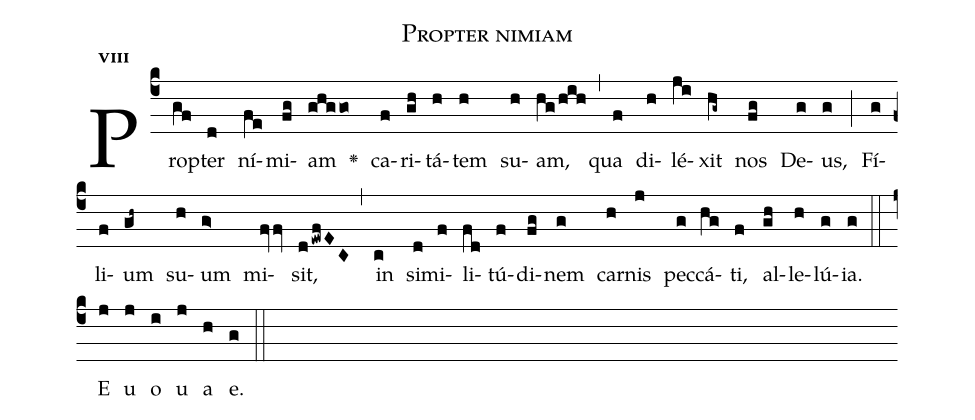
name:Propter nimiam;
office-part:Antiphona;
mode:8;
%%
initial-style: 1;
name: Propter nimiam
book: Antiphonae & Responsoria/Tomus I, p. 104;
occasion: Die 1 Ianuarii;
office-part: Vesperae I Ant E;
user-notes: ;
commentary: ;
annotation: 8g;
centering-scheme: english;
fontsize: 12;
font: OFLSortsMillGoudy;
height: 11;
width: 4.5;
%%
(c4)Prop(gf)ter(d) ní(fe)mi(fg)am(ghggo) <v>\greheightstar</v>() ca(f)ri(gh)tá(h)tem(h) su(h)am,(hg/hih) (,) qua(f) di(h)lé(ji)xit(hg~) nos(fg) De(g)us,(g) (;) Fí(g)li(f)um(gh~) su(h)um(g>) mi(fvv)sit,(dewfEC) (,) in(c) si(d)mi(f)li(fd)tú(f)di(fg)nem(g) car(h)nis(j) pec(g)cá(hg)ti,(f) al(gh)le(h)lú(g)ia.(g) (::)
E(j) u(j) o(i) u(j) a(h) e.(g) (::)
